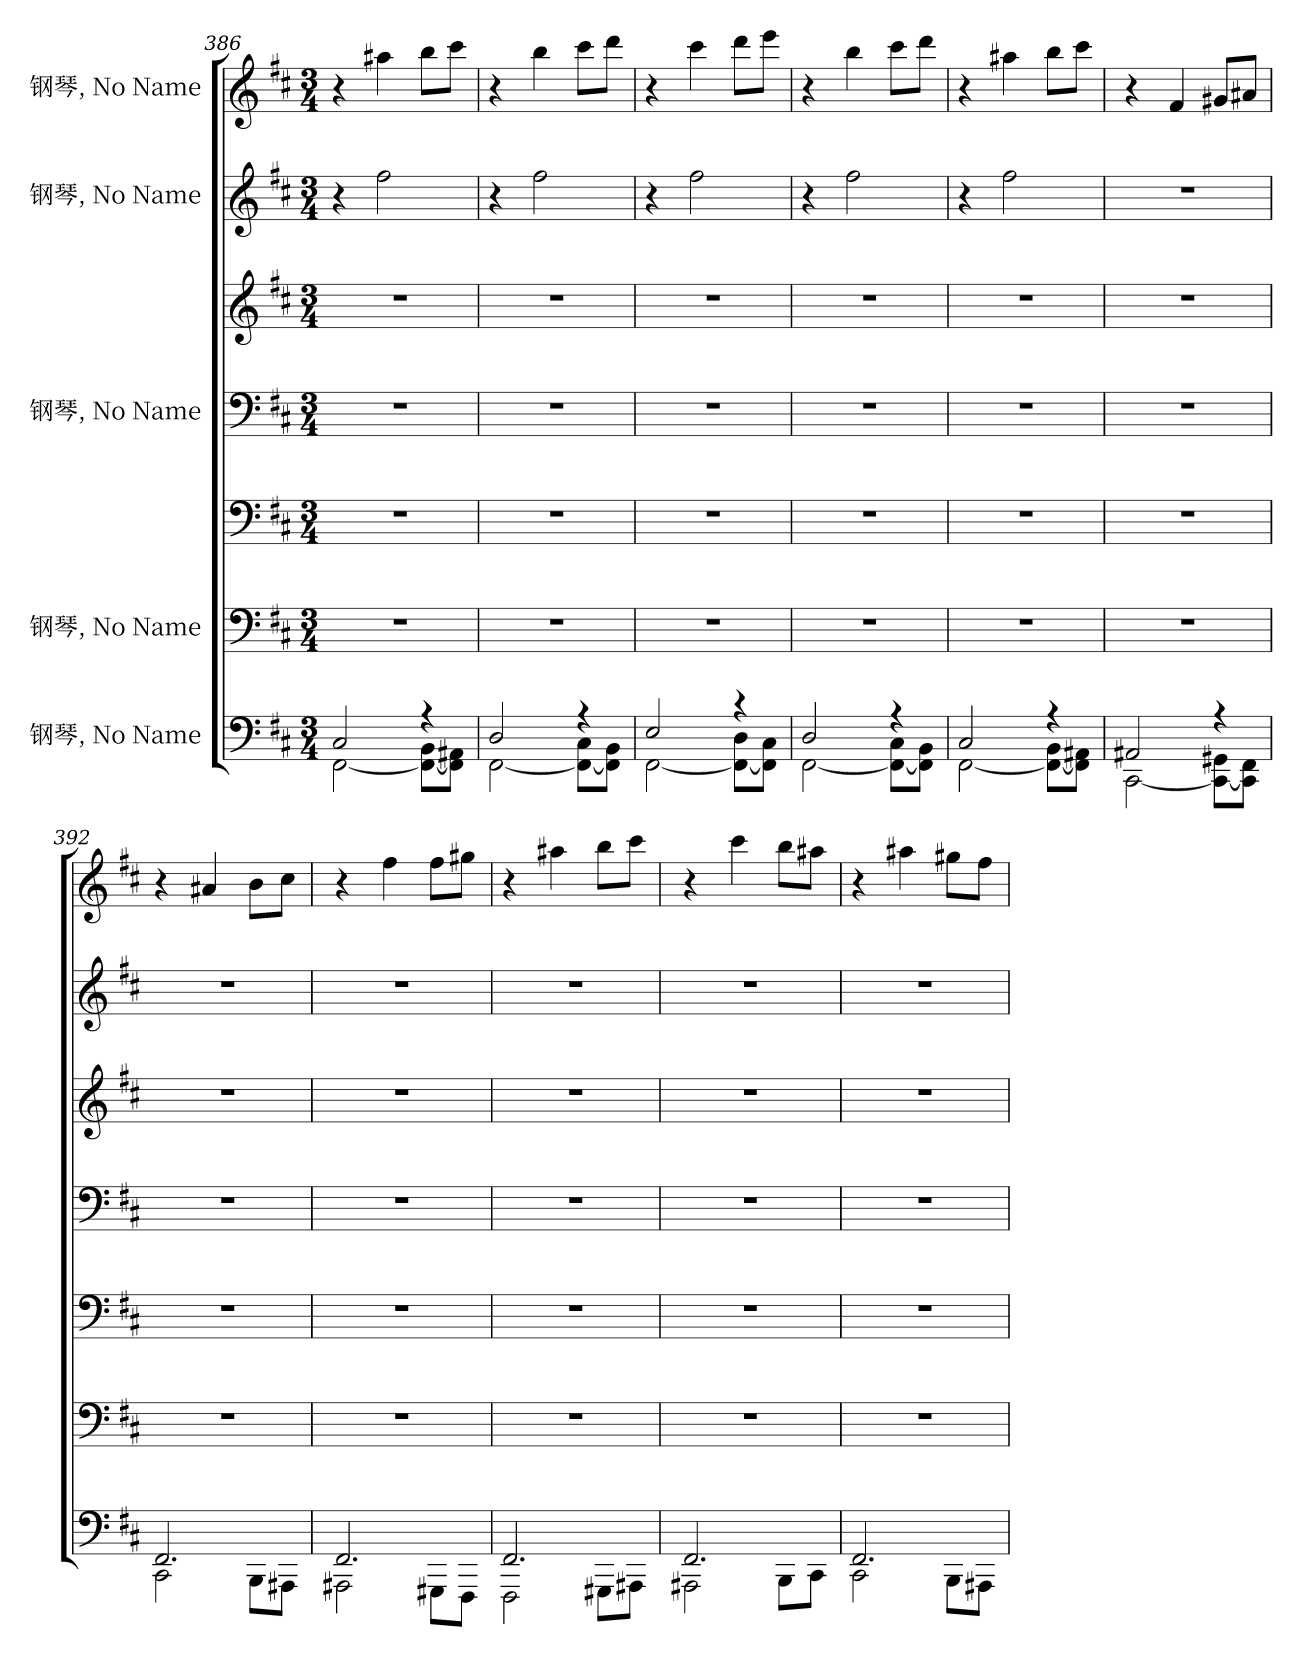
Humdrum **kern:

**kern	**kern	**kern	**kern	**kern	**kern	**kern
*part5	*part4	*part4	*part3	*part3	*part2	*part1
*staff7	*staff6	*staff5	*staff4	*staff3	*staff2	*staff1
*I"钢琴, No Name	*I"钢琴, No Name	*	*I"钢琴, No Name	*	*I"钢琴, No Name	*I"钢琴, No Name
*clefF4	*clefF4	*clefF4	*clefF4	*clefG2	*clefG2	*clefG2
*k[f#c#]	*k[f#c#]	*k[f#c#]	*k[f#c#]	*k[f#c#]	*k[f#c#]	*k[f#c#]
*M3/4	*M3/4	*M3/4	*M3/4	*M3/4	*M3/4	*M3/4
*MM199	*MM199	*MM199	*MM199	*MM199	*MM199	*MM199
=386	=386	=386	=386	=386	=386	=386
*^	*	*	*	*	*	*
2C#/	[2FF#\	2.r	2.r	2.r	2.r	4r	4r
.	.	.	.	.	.	2ff#\	4aa#X\
4r	8FF#\_ 8BB\L	.	.	.	.	.	8bb\L
.	8FF#\] 8AA#X\J	.	.	.	.	.	8ccc#\J
!!LO:PB:g=z
=387	=387	=387	=387	=387	=387	=387	=387
*	*	*	*	*	*	*	*MM199
2D/	[2FF#\	2.r	2.r	2.r	2.r	4r	4r
.	.	.	.	.	.	2ff#\	4bb\
4r	8FF#\_ 8C#\L	.	.	.	.	.	8ccc#\L
.	8FF#\] 8BB\J	.	.	.	.	.	8ddd\J
=388	=388	=388	=388	=388	=388	=388	=388
*	*	*	*	*	*	*	*MM199
2E/	[2FF#\	2.r	2.r	2.r	2.r	4r	4r
.	.	.	.	.	.	2ff#\	4ccc#\
4r	8FF#\_ 8D\L	.	.	.	.	.	8ddd\L
.	8FF#\] 8C#\J	.	.	.	.	.	8eee\J
=389	=389	=389	=389	=389	=389	=389	=389
*	*	*	*	*	*	*	*MM199
2D/	[2FF#\	2.r	2.r	2.r	2.r	4r	4r
.	.	.	.	.	.	2ff#\	4bb\
4r	8FF#\_ 8C#\L	.	.	.	.	.	8ccc#\L
.	8FF#\] 8BB\J	.	.	.	.	.	8ddd\J
=390	=390	=390	=390	=390	=390	=390	=390
*	*	*	*	*	*	*	*MM199
2C#/	[2FF#\	2.r	2.r	2.r	2.r	4r	4r
.	.	.	.	.	.	2ff#\	4aa#X\
4r	8FF#\_ 8BB\L	.	.	.	.	.	8bb\L
.	8FF#\] 8AA#X\J	.	.	.	.	.	8ccc#\J
=391	=391	=391	=391	=391	=391	=391	=391
*	*	*	*	*	*	*	*MM199
2AA#X/	[2CC#\	2.r	2.r	2.r	2.r	2.r	4r
.	.	.	.	.	.	.	4f#/
4r	8CC#\_ 8GG#X\L	.	.	.	.	.	8g#X/L
.	8CC#\] 8FF#\J	.	.	.	.	.	8a#X/J
=392	=392	=392	=392	=392	=392	=392	=392
*	*	*	*	*	*	*	*MM199
2.FF#/	2CC#\	2.r	2.r	2.r	2.r	2.r	4r
.	.	.	.	.	.	.	4a#X/
.	8BBB\L	.	.	.	.	.	8b\L
.	8AAA#X\J	.	.	.	.	.	8cc#\J
!!LO:PB:g=z
=393	=393	=393	=393	=393	=393	=393	=393
*	*	*	*	*	*	*	*MM199
2.FF#/	2AAA#X\	2.r	2.r	2.r	2.r	2.r	4r
.	.	.	.	.	.	.	4ff#\
.	8GGG#X\L	.	.	.	.	.	8ff#\L
.	8FFF#\J	.	.	.	.	.	8gg#X\J
=394	=394	=394	=394	=394	=394	=394	=394
*	*	*	*	*	*	*	*MM199
2.FF#/	2FFF#\	2.r	2.r	2.r	2.r	2.r	4r
.	.	.	.	.	.	.	4aa#X\
.	8GGG#X\L	.	.	.	.	.	8bb\L
.	8AAA#X\J	.	.	.	.	.	8ccc#\J
=395	=395	=395	=395	=395	=395	=395	=395
*	*	*	*	*	*	*	*MM199
2.FF#/	2AAA#X\	2.r	2.r	2.r	2.r	2.r	4r
.	.	.	.	.	.	.	4ccc#\
.	8BBB\L	.	.	.	.	.	8bb\L
.	8CC#\J	.	.	.	.	.	8aa#X\J
=396	=396	=396	=396	=396	=396	=396	=396
*	*	*	*	*	*	*	*MM199
2.FF#/	2CC#\	2.r	2.r	2.r	2.r	2.r	4r
.	.	.	.	.	.	.	4aa#X\
.	8BBB\L	.	.	.	.	.	8gg#X\L
.	8AAA#X\J	.	.	.	.	.	8ff#\J
*v	*v	*	*	*	*	*	*
=	=	=	=	=	=	=
*-	*-	*-	*-	*-	*-	*-
